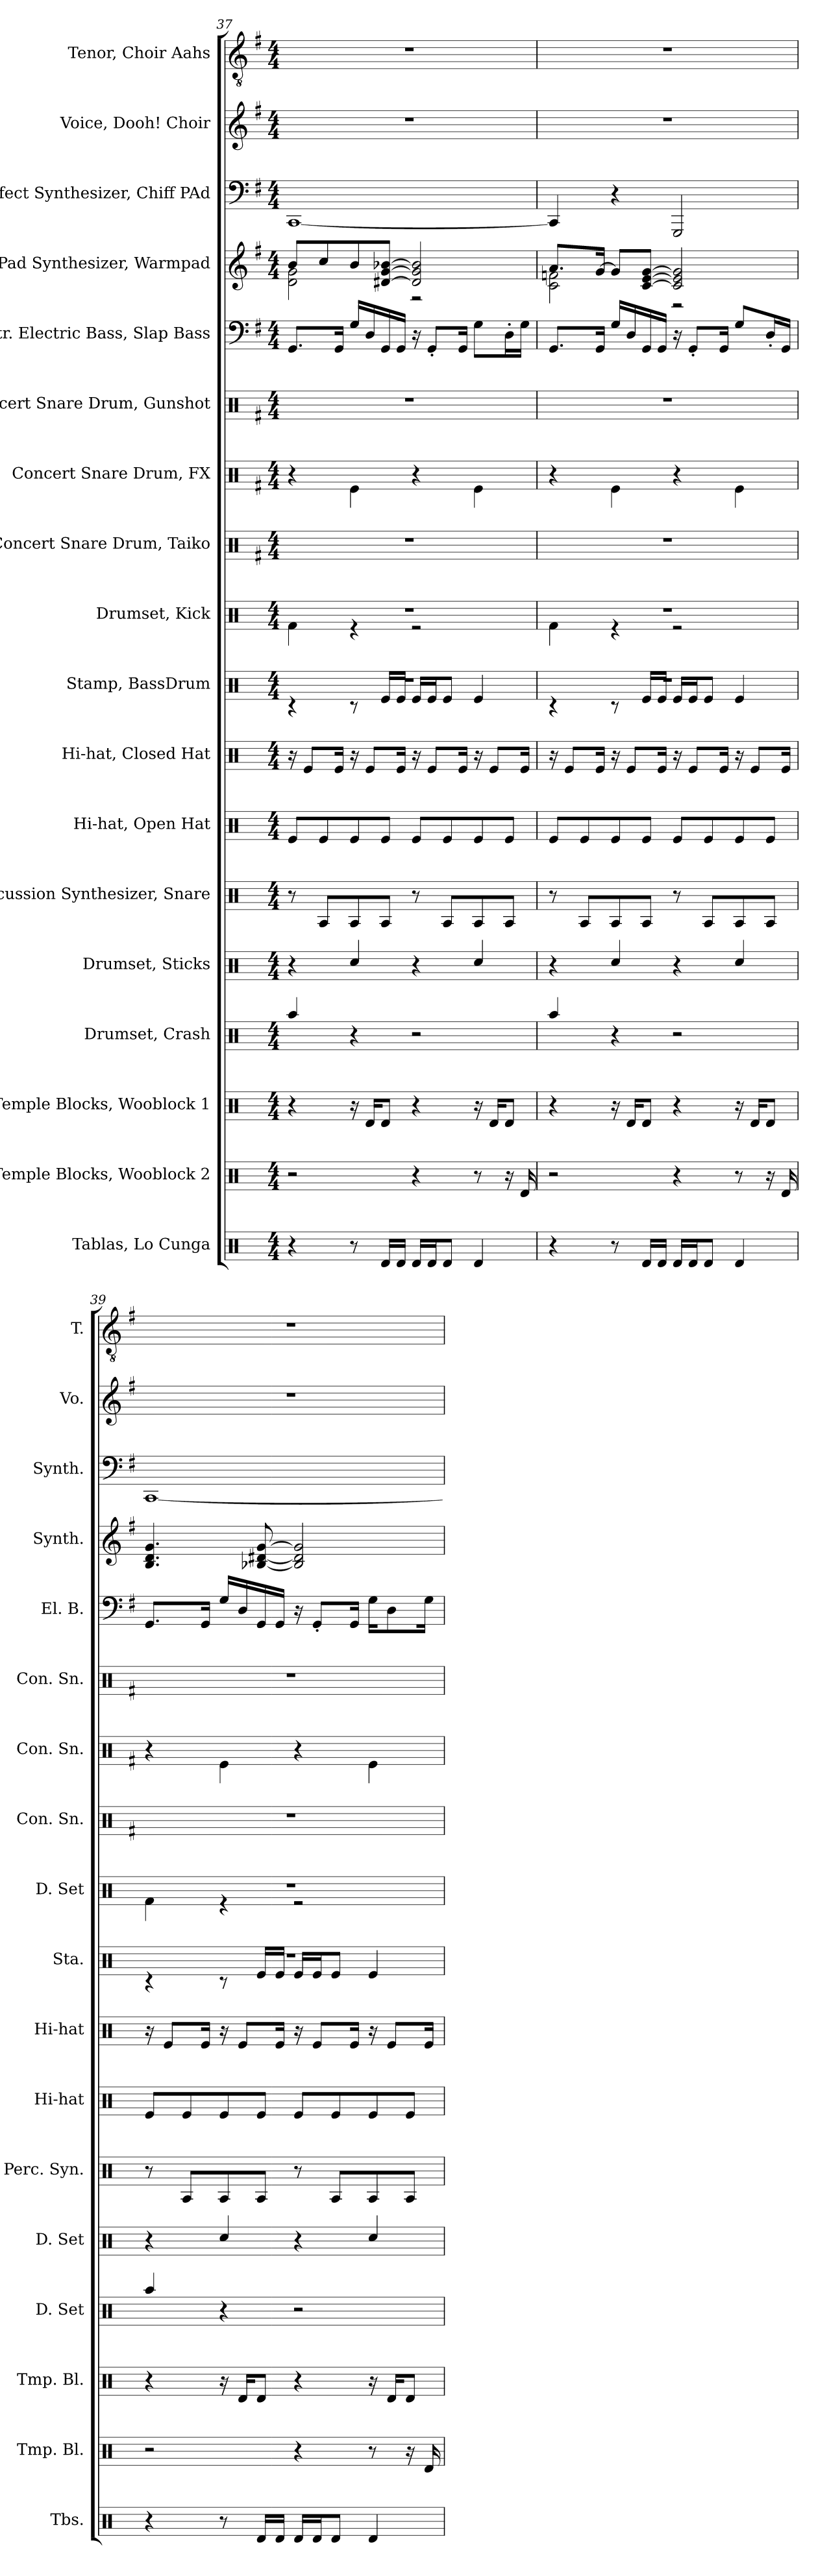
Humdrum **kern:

**kern	**kern	**kern	**kern	**kern	**kern	**kern	**kern	**kern	**kern	**kern	**kern	**kern	**kern	**kern	**kern	**kern	**kern
*part18	*part17	*part16	*part15	*part14	*part13	*part12	*part11	*part10	*part9	*part8	*part7	*part6	*part5	*part4	*part3	*part2	*part1
*staff18	*staff17	*staff16	*staff15	*staff14	*staff13	*staff12	*staff11	*staff10	*staff9	*staff8	*staff7	*staff6	*staff5	*staff4	*staff3	*staff2	*staff1
*I"Tablas, Lo Cunga	*I"Temple Blocks, Wooblock 2	*I"Temple Blocks, Wooblock 1	*I"Drumset, Crash	*I"Drumset, Sticks	*I"Percussion Synthesizer, Snare	*I"Hi-hat, Open Hat	*I"Hi-hat, Closed Hat	*I"Stamp, BassDrum	*I"Drumset, Kick	*I"Concert Snare Drum, Taiko	*I"Concert Snare Drum, FX	*I"Concert Snare Drum, Gunshot	*I"5-str. Electric Bass, Slap Bass	*I"Pad Synthesizer, Warmpad	*I"Effect Synthesizer, Chiff PAd	*I"Voice, Dooh! Choir	*I"Tenor, Choir Aahs
*I'Tbs.	*I'Tmp. Bl.	*I'Tmp. Bl.	*I'D. Set	*I'D. Set	*I'Perc. Syn.	*I'Hi-hat	*I'Hi-hat	*I'Sta.	*I'D. Set	*I'Con. Sn.	*I'Con. Sn.	*I'Con. Sn.	*I'El. B.	*I'Synth.	*I'Synth.	*I'Vo.	*I'T.
*clefX	*clefX	*clefX	*clefX	*clefX	*clefX	*clefX	*clefX	*clefX	*clefX	*clefX	*clefX	*clefX	*clefF4	*clefG2	*clefF4	*clefG2	*clefGv2
*	*	*	*	*	*	*	*	*	*	*	*	*	*ITrd7c12	*	*	*	*
*k[]	*k[]	*k[]	*k[]	*k[]	*k[]	*k[]	*k[]	*k[]	*k[]	*k[f#]	*k[f#]	*k[f#]	*k[f#]	*k[f#]	*k[f#]	*k[f#]	*k[f#]
*M4/4	*M4/4	*M4/4	*M4/4	*M4/4	*M4/4	*M4/4	*M4/4	*M4/4	*M4/4	*M4/4	*M4/4	*M4/4	*M4/4	*M4/4	*M4/4	*M4/4	*M4/4
=37	=37	=37	=37	=37	=37	=37	=37	=37	=37	=37	=37	=37	=37	=37	=37	=37	=37
*	*	*	*	*	*	*	*	*^	*^	*	*	*	*	*^	*	*	*
4r	2r	4r	4Raa/	4r	8r	8Re/L	16r	1r	4r	1r	4Rf\	1r	4r	1r	8.GGG/L	8b/L	2d\ 2g\	[1CC	1r	1r
.	.	.	.	.	.	.	8Re/L	.	.	.	.	.	.	.	.	.	.	.	.	.
.	.	.	.	.	8RA/L	8Re/	.	.	.	.	.	.	.	.	.	8cc/	.	.	.	.
.	.	.	.	.	.	.	16Re/Jk	.	.	.	.	.	.	.	16GGG/Jk	.	.	.	.	.
8r	.	16r	4r	4Rcc/	8RA/	8Re/	16r	.	8r	.	4r	.	4Re\	.	16GG/LL	8b/	.	.	.	.
.	.	16Rd/KL	.	.	.	.	8Re/L	.	.	.	.	.	.	.	16DD/	.	.	.	.	.
16Rd/LL	.	8Rd/J	.	.	8RA/J	8Re/J	.	.	16Re/LL	.	.	.	.	.	16GGG/	[8d#X/ [8g/ [8b-X/J	.	.	.	.
16Rd/JJ	.	.	.	.	.	.	16Re/Jk	.	16Re/JJ	.	.	.	.	.	16GGG/JJ	.	.	.	.	.
16Rd/LL	4r	4r	2r	4r	8r	8Re/L	16r	.	16Re/LL	.	2r	.	4r	.	16r	2d#/] 2g/] 2b-/]	2r	.	.	.
16Rd/J	.	.	.	.	.	.	8Re/L	.	16Re/J	.	.	.	.	.	8GGG'/L	.	.	.	.	.
8Rd/J	.	.	.	.	8RA/L	8Re/	.	.	8Re/J	.	.	.	.	.	.	.	.	.	.	.
.	.	.	.	.	.	.	16Re/Jk	.	.	.	.	.	.	.	16GGG/Jk	.	.	.	.	.
4Rd/	8r	16r	.	4Rcc/	8RA/	8Re/	16r	.	4Re/	.	.	.	4Re\	.	8GG\L	.	.	.	.	.
.	.	16Rd/KL	.	.	.	.	8Re/L	.	.	.	.	.	.	.	.	.	.	.	.	.
.	16r	8Rd/J	.	.	8RA/J	8Re/J	.	.	.	.	.	.	.	.	16DD'\L	.	.	.	.	.
.	16Rd/	.	.	.	.	.	16Re/Jk	.	.	.	.	.	.	.	16GG\JJ	.	.	.	.	.
!!LO:PB:g=z
=38	=38	=38	=38	=38	=38	=38	=38	=38	=38	=38	=38	=38	=38	=38	=38	=38	=38	=38	=38	=38
4r	2r	4r	4Raa/	4r	8r	8Re/L	16r	1r	4r	1r	4Rf\	1r	4r	1r	8.GGG/L	8.a/L	2c\ 2fn\	4CC/]	1r	1r
.	.	.	.	.	.	.	8Re/L	.	.	.	.	.	.	.	.	.	.	.	.	.
.	.	.	.	.	8RA/L	8Re/	.	.	.	.	.	.	.	.	.	.	.	.	.	.
.	.	.	.	.	.	.	16Re/Jk	.	.	.	.	.	.	.	16GGG/Jk	[16g/Jk	.	.	.	.
8r	.	16r	4r	4Rcc/	8RA/	8Re/	16r	.	8r	.	4r	.	4Re\	.	16GG/LL	8g/L]	.	4r	.	.
.	.	16Rd/KL	.	.	.	.	8Re/L	.	.	.	.	.	.	.	16DD/	.	.	.	.	.
16Rd/LL	.	8Rd/J	.	.	8RA/J	8Re/J	.	.	16Re/LL	.	.	.	.	.	16GGG/	[8c/ [8e/ [8g/J	.	.	.	.
16Rd/JJ	.	.	.	.	.	.	16Re/Jk	.	16Re/JJ	.	.	.	.	.	16GGG/JJ	.	.	.	.	.
16Rd/LL	4r	4r	2r	4r	8r	8Re/L	16r	.	16Re/LL	.	2r	.	4r	.	16r	2c/] 2e/] 2g/]	2r	2GGG/	.	.
16Rd/J	.	.	.	.	.	.	8Re/L	.	16Re/J	.	.	.	.	.	8GGG'/L	.	.	.	.	.
8Rd/J	.	.	.	.	8RA/L	8Re/	.	.	8Re/J	.	.	.	.	.	.	.	.	.	.	.
.	.	.	.	.	.	.	16Re/Jk	.	.	.	.	.	.	.	16GGG/Jk	.	.	.	.	.
4Rd/	8r	16r	.	4Rcc/	8RA/	8Re/	16r	.	4Re/	.	.	.	4Re\	.	8GG/L	.	.	.	.	.
.	.	16Rd/KL	.	.	.	.	8Re/L	.	.	.	.	.	.	.	.	.	.	.	.	.
.	16r	8Rd/J	.	.	8RA/J	8Re/J	.	.	.	.	.	.	.	.	16DD'/L	.	.	.	.	.
.	16Rd/	.	.	.	.	.	16Re/Jk	.	.	.	.	.	.	.	16GGG/JJ	.	.	.	.	.
*	*	*	*	*	*	*	*	*	*	*	*	*	*	*	*	*v	*v	*	*	*
=39	=39	=39	=39	=39	=39	=39	=39	=39	=39	=39	=39	=39	=39	=39	=39	=39	=39	=39	=39
4r	2r	4r	4Raa/	4r	8r	8Re/L	16r	1r	4r	1r	4Rf\	1r	4r	1r	8.GGG/L	4.B/ 4.d/ 4.g/	[1CC	1r	1r
.	.	.	.	.	.	.	8Re/L	.	.	.	.	.	.	.	.	.	.	.	.
.	.	.	.	.	8RA/L	8Re/	.	.	.	.	.	.	.	.	.	.	.	.	.
.	.	.	.	.	.	.	16Re/Jk	.	.	.	.	.	.	.	16GGG/Jk	.	.	.	.
8r	.	16r	4r	4Rcc/	8RA/	8Re/	16r	.	8r	.	4r	.	4Re\	.	16GG/LL	.	.	.	.
.	.	16Rd/KL	.	.	.	.	8Re/L	.	.	.	.	.	.	.	16DD/	.	.	.	.
16Rd/LL	.	8Rd/J	.	.	8RA/J	8Re/J	.	.	16Re/LL	.	.	.	.	.	16GGG/	[8B-X/ [8d#X/ [8g/	.	.	.
16Rd/JJ	.	.	.	.	.	.	16Re/Jk	.	16Re/JJ	.	.	.	.	.	16GGG/JJ	.	.	.	.
16Rd/LL	4r	4r	2r	4r	8r	8Re/L	16r	.	16Re/LL	.	2r	.	4r	.	16r	2B-/] 2d#/] 2g/]	.	.	.
16Rd/J	.	.	.	.	.	.	8Re/L	.	16Re/J	.	.	.	.	.	8GGG'/L	.	.	.	.
8Rd/J	.	.	.	.	8RA/L	8Re/	.	.	8Re/J	.	.	.	.	.	.	.	.	.	.
.	.	.	.	.	.	.	16Re/Jk	.	.	.	.	.	.	.	16GGG/Jk	.	.	.	.
4Rd/	8r	16r	.	4Rcc/	8RA/	8Re/	16r	.	4Re/	.	.	.	4Re\	.	16GG\KL	.	.	.	.
.	.	16Rd/KL	.	.	.	.	8Re/L	.	.	.	.	.	.	.	8DD\	.	.	.	.
.	16r	8Rd/J	.	.	8RA/J	8Re/J	.	.	.	.	.	.	.	.	.	.	.	.	.
.	16Rd/	.	.	.	.	.	16Re/Jk	.	.	.	.	.	.	.	16GG\Jk	.	.	.	.
*	*	*	*	*	*	*	*	*v	*v	*	*	*	*	*	*	*	*	*	*
*	*	*	*	*	*	*	*	*	*v	*v	*	*	*	*	*	*	*	*
=	=	=	=	=	=	=	=	=	=	=	=	=	=	=	=	=	=
*-	*-	*-	*-	*-	*-	*-	*-	*-	*-	*-	*-	*-	*-	*-	*-	*-	*-
